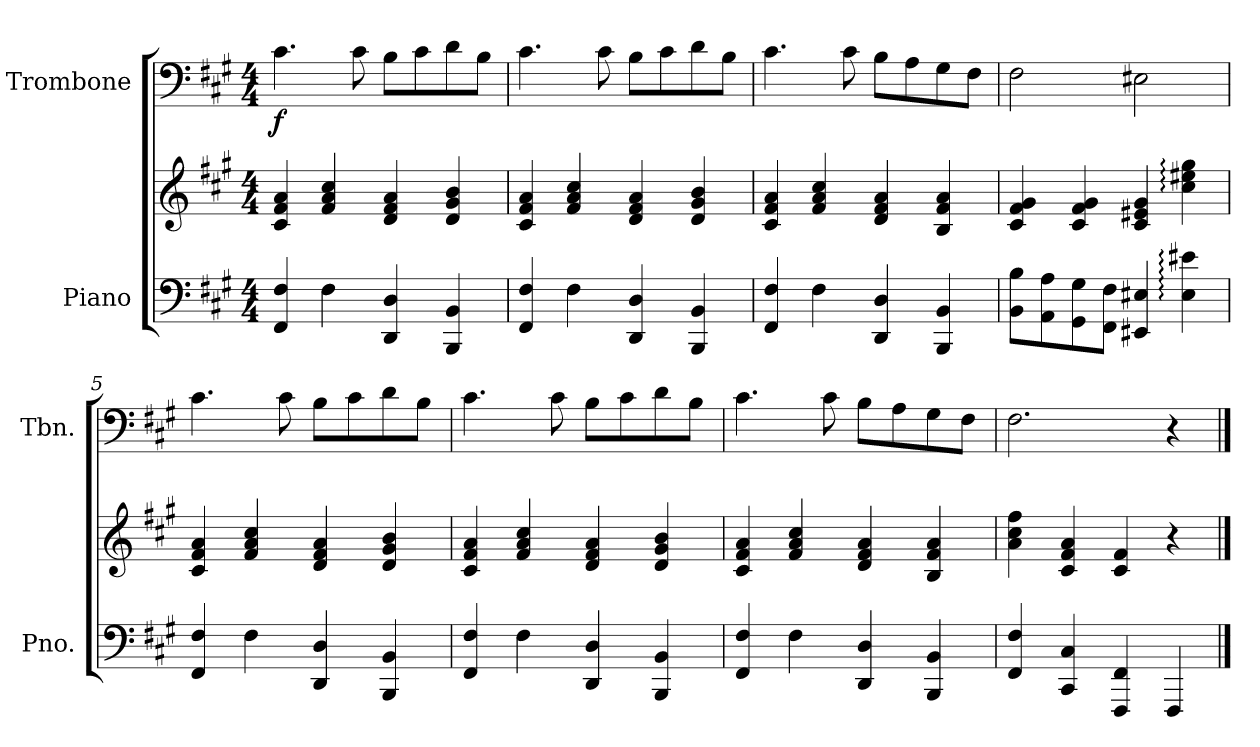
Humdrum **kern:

**kern	**kern	**kern	**dynam
*part2	*part2	*part1	*part1
*staff3	*staff2	*staff1	*staff1
*I"Piano	*	*I"Trombone	*
*I'Pno.	*	*I'Tbn.	*
*clefF4	*clefG2	*clefF4	*
*k[f#c#g#]	*k[f#c#g#]	*k[f#c#g#]	*
*M4/4	*M4/4	*M4/4	*
*MM80	*MM80	*MM80	*
=1	=1	=1	=1
!	!	!	!LO:DY:b
4FF#/ 4F#/	4c#/ 4f#/ 4a/	4.c#\	f
4F#\	4f#/ 4a/ 4cc#/	.	.
.	.	8c#\	.
4DD/ 4D/	4d/ 4f#/ 4a/	8B\L	.
.	.	8c#\	.
4BBB/ 4BB/	4d/ 4g#/ 4b/	8d\	.
.	.	8B\J	.
=2	=2	=2	=2
4FF#/ 4F#/	4c#/ 4f#/ 4a/	4.c#\	.
4F#\	4f#/ 4a/ 4cc#/	.	.
.	.	8c#\	.
4DD/ 4D/	4d/ 4f#/ 4a/	8B\L	.
.	.	8c#\	.
4BBB/ 4BB/	4d/ 4g#/ 4b/	8d\	.
.	.	8B\J	.
=3	=3	=3	=3
4FF#/ 4F#/	4c#/ 4f#/ 4a/	4.c#\	.
4F#\	4f#/ 4a/ 4cc#/	.	.
.	.	8c#\	.
4DD/ 4D/	4d/ 4f#/ 4a/	8B\L	.
.	.	8A\	.
4BBB/ 4BB/	4B/ 4f#/ 4a/	8G#\	.
.	.	8F#\J	.
=4	=4	=4	=4
8BB\ 8B\L	4c#/ 4f#/ 4g#/	2F#\	.
8AA\ 8A\	.	.	.
8GG#\ 8G#\	4c#/ 4f#/ 4g#/	.	.
8FF#\ 8F#\J	.	.	.
4EE#X/ 4E#X/	4c#/ 4e#X/ 4g#/	2E#X\	.
4E#\: 4e#X\:	4cc#\: 4ee#X\: 4gg#\:	.	.
!!LO:LB:g=z
=5	=5	=5	=5
4FF#/ 4F#/	4c#/ 4f#/ 4a/	4.c#\	.
4F#\	4f#/ 4a/ 4cc#/	.	.
.	.	8c#\	.
4DD/ 4D/	4d/ 4f#/ 4a/	8B\L	.
.	.	8c#\	.
4BBB/ 4BB/	4d/ 4g#/ 4b/	8d\	.
.	.	8B\J	.
=6	=6	=6	=6
4FF#/ 4F#/	4c#/ 4f#/ 4a/	4.c#\	.
4F#\	4f#/ 4a/ 4cc#/	.	.
.	.	8c#\	.
4DD/ 4D/	4d/ 4f#/ 4a/	8B\L	.
.	.	8c#\	.
4BBB/ 4BB/	4d/ 4g#/ 4b/	8d\	.
.	.	8B\J	.
=7	=7	=7	=7
4FF#/ 4F#/	4c#/ 4f#/ 4a/	4.c#\	.
4F#\	4f#/ 4a/ 4cc#/	.	.
.	.	8c#\	.
4DD/ 4D/	4d/ 4f#/ 4a/	8B\L	.
.	.	8A\	.
4BBB/ 4BB/	4B/ 4f#/ 4a/	8G#\	.
.	.	8F#\J	.
=8	=8	=8	=8
4FF#/ 4F#/	4a\ 4cc#\ 4ff#\	2.F#\	.
4CC#/ 4C#/	4c#/ 4f#/ 4a/	.	.
4FFF#/ 4FF#/	4c#/ 4f#/	.	.
4FFF#/	4r	4r	.
==	==	==	==
*-	*-	*-	*-
